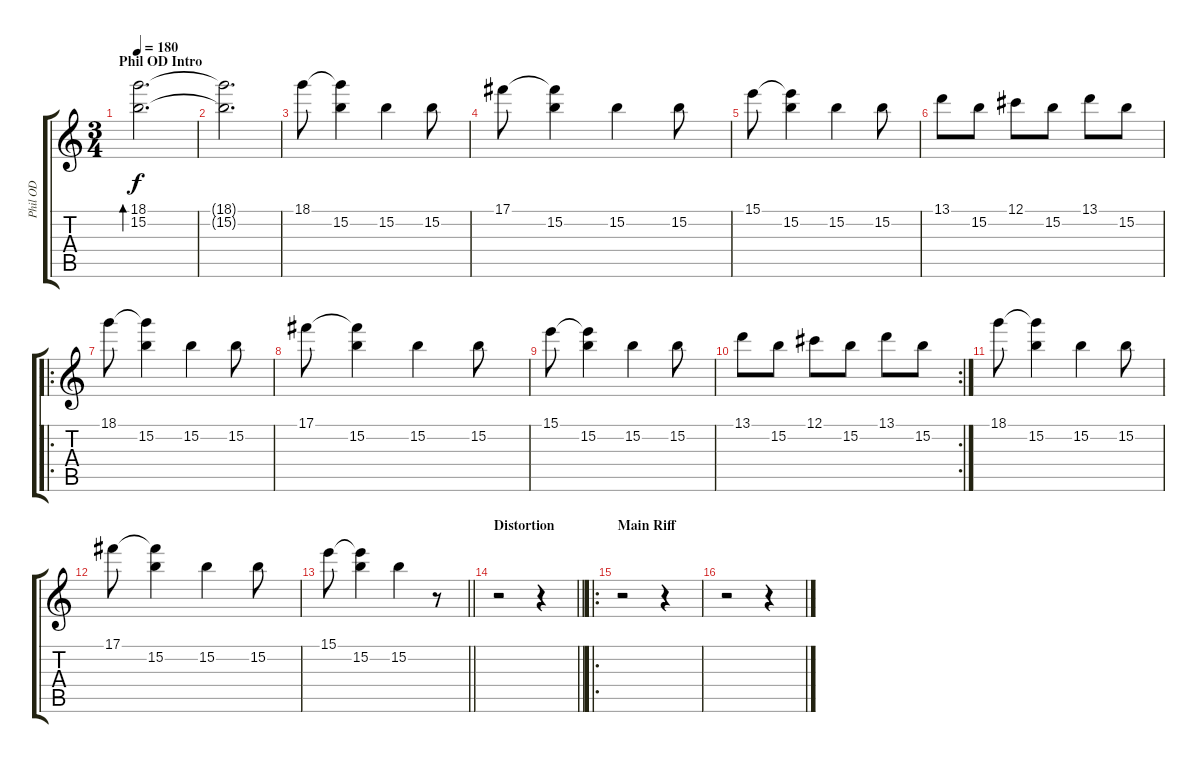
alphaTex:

\track ("Phil OD" "Phil OD") {instrument overdrivenguitar}
\staff {score tabs}
\tuning (Db4 Ab3 E3 B2 Gb2 B1) {hide}
\ts (3 4)
\section ("" "Phil OD Intro")
\tempo 180
\clef g2
\ks c
(18.1 15.2).2{d bd 480 dy f instrument overdrivenguitar} |
(18.1{t} 15.2{t}).2{d} |
18.1.8 (18.1{t} 15.2).4 15.2.4 15.2.8 |
17.1.8 (17.1{t} 15.2).4 15.2.4 15.2.8 |
15.1.8 (15.1{t} 15.2).4 15.2.4 15.2.8 |
13.1.8 15.2.8 12.1.8 15.2.8 13.1.8 15.2.8 |
\ro
18.1.8 (18.1{t} 15.2).4 15.2.4 15.2.8 |
17.1.8 (17.1{t} 15.2).4 15.2.4 15.2.8 |
15.1.8 (15.1{t} 15.2).4 15.2.4 15.2.8 |
\rc 2
13.1.8 15.2.8 12.1.8 15.2.8 13.1.8 15.2.8 |
18.1.8 (18.1{t} 15.2).4 15.2.4 15.2.8 |
17.1.8 (17.1{t} 15.2).4 15.2.4 15.2.8 |
\barLineRight lightlight
15.1.8 (15.1{t} 15.2).4 15.2.4 r.8 |
\section ("" "Distortion")
\barLineRight lightlight
r.2 r.4 |
\ro
\section ("" "Main Riff")
r.2 r.4 |
r.2 r.4
